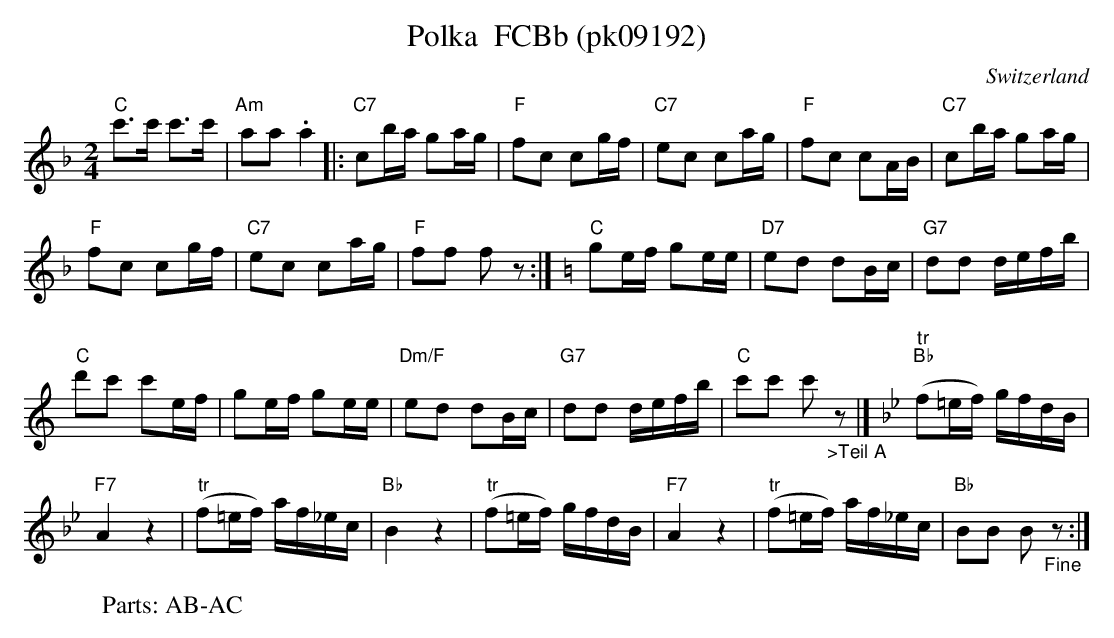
X:1
T: Polka  FCBb (pk09192)
M:2/4
L:1/8
O:Switzerland
K:F major
"C"c'>c' c'>c' | "Am"aa .a2 |: "C7"cb/a/ ga/g/ | "F"fc cg/f/ | "C7"ec ca/g/ | "F"fc cA/B/ | "C7"cb/a/ ga/g/ |
"F"fc cg/f/ | "C7"ec ca/g/ | "F"ff fz :| [K:C] "C"ge/f/ ge/e/ | "D7"ed dB/c/ | "G7"dd d/e/f/b/ |
"C"d'c' c'e/f/ | ge/f/ ge/e/ | "Dm/F"ed dB/c/ | "G7"dd d/e/f/b/ | "C"c'c' c'"_>Teil A"z |] [K:Bb] ("tr""Bb"f=e/f/) g/f/d/B/ |
"F7"A2z2 | ("tr"f=e/f/) a/f/_e/c/ | "Bb"B2z2 | ("tr"f=e/f/) g/f/d/B/ | "F7"A2z2 | ("tr"f=e/f/) a/f/_e/c/ | "Bb"BB B"_Fine"z :|
W:Parts: AB-AC
